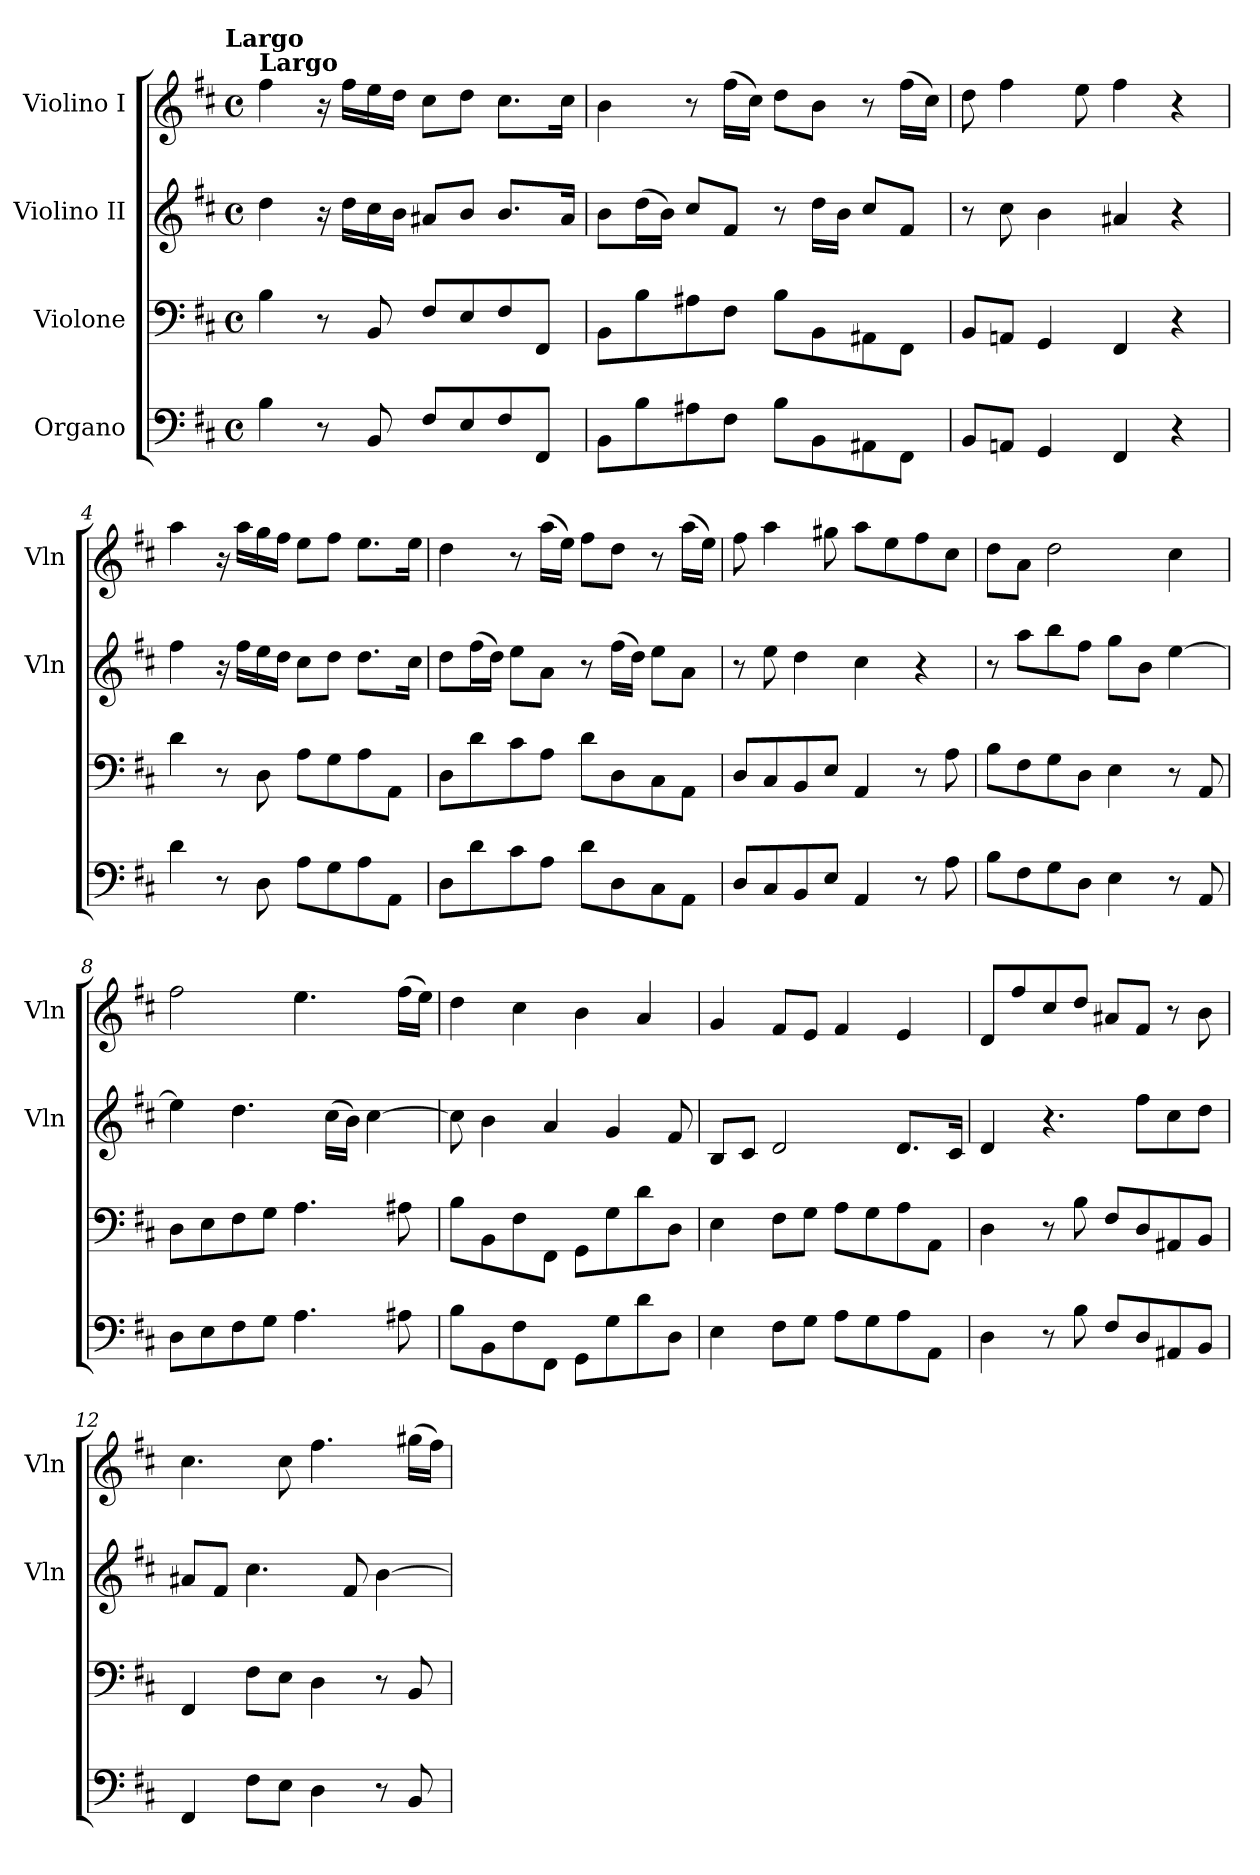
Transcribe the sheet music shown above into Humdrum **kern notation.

**kern	**kern	**kern	**kern
*part4	*part3	*part2	*part1
*staff4	*staff3	*staff2	*staff1
*I"Organo	*I"Violone	*I"Violino II	*I"Violino I
*	*	*I'Vln	*I'Vln
*clefF4	*clefF4	*clefG2	*clefG2
*k[f#c#]	*k[f#c#]	*k[f#c#]	*k[f#c#]
*b:	*b:	*b:	*b:
!!LO:TX:omd:t=Largo
*M4/4	*M4/4	*M4/4	*M4/4
*met(c)	*met(c)	*met(c)	*met(c)
*MM46	*MM46	*MM46	*MM46
=1	=1	=1	=1
!	!	!	!LO:TX:a:B:t=Largo
4B	4B	4dd	4ff#
8r	8r	16r	16r
.	.	16ddLL	16ff#LL
8BB	8BB	16cc#	16ee
.	.	16bJJ	16ddJJ
8F#L	8F#L	8a#XL	8cc#L
8E	8E	8bJ	8ddJ
8F#	8F#	8.bL	8.cc#L
8FF#J	8FF#J	.	.
.	.	16a#Jk	16cc#Jk
=2	=2	=2	=2
8BBL	8BBL	8bL	4b
8B	8B	(16ddL	.
.	.	16bJJ)	.
8A#X	8A#X	8cc#L	8r
8F#J	8F#J	8f#J	(16ff#LL
.	.	.	16cc#JJ)
8BL	8BL	8r	8ddL
8BB	8BB	16ddLL	8bJ
.	.	16bJJ	.
8AA#X	8AA#X	8cc#L	8r
8FF#J	8FF#J	8f#J	(16ff#LL
.	.	.	16cc#JJ)
=3	=3	=3	=3
8BBL	8BBL	8r	8dd
8AAnJ	8AAnJ	8cc#	4ff#
4GG	4GG	4b	.
.	.	.	8ee
4FF#	4FF#	4a#X	4ff#
4r	4r	4r	4r
=4	=4	=4	=4
4d	4d	4ff#	4aa
8r	8r	16r	16r
.	.	16ff#LL	16aaLL
8D	8D	16ee	16gg
.	.	16ddJJ	16ff#JJ
8AL	8AL	8cc#L	8eeL
8G	8G	8ddJ	8ff#J
8A	8A	8.ddL	8.eeL
8AAJ	8AAJ	.	.
.	.	16cc#Jk	16eeJk
=5	=5	=5	=5
8DL	8DL	8ddL	4dd
8d	8d	(16ff#L	.
.	.	16ddJJ)	.
8c#	8c#	8eeL	8r
8AJ	8AJ	8aJ	(16aaLL
.	.	.	16eeJJ)
8dL	8dL	8r	8ff#L
8D	8D	(16ff#LL	8ddJ
.	.	16ddJJ)	.
8C#	8C#	8eeL	8r
8AAJ	8AAJ	8aJ	(16aaLL
.	.	.	16eeJJ)
=6	=6	=6	=6
8DL	8DL	8r	8ff#
8C#	8C#	8ee	4aa
8BB	8BB	4dd	.
8EJ	8EJ	.	8gg#X
4AA	4AA	4cc#	8aaL
.	.	.	8ee
8r	8r	4r	8ff#
8A	8A	.	8cc#J
=7	=7	=7	=7
8BL	8BL	8r	8ddL
8F#	8F#	8aaL	8aJ
8G	8G	8bb	2dd
8DJ	8DJ	8ff#J	.
4E	4E	8ggL	.
.	.	8bJ	.
8r	8r	[4ee	4cc#
8AA	8AA	.	.
=8	=8	=8	=8
8DL	8DL	4ee]	2ff#
8E	8E	.	.
8F#	8F#	4.dd	.
8GJ	8GJ	.	.
4.A	4.A	.	4.ee
.	.	(16cc#LL	.
.	.	16bJJ)	.
.	.	[4cc#	.
8A#X	8A#X	.	(16ff#LL
.	.	.	16eeJJ)
=9	=9	=9	=9
8BL	8BL	8cc#]	4dd
8BB	8BB	4b	.
8F#	8F#	.	4cc#
8FF#J	8FF#J	4a	.
8GGL	8GGL	.	4b
8G	8G	4g	.
8d	8d	.	4a
8DJ	8DJ	8f#	.
=10	=10	=10	=10
4E	4E	8BL	4g
.	.	8c#J	.
8F#L	8F#L	2d	8f#L
8GJ	8GJ	.	8eJ
8AL	8AL	.	4f#
8G	8G	.	.
8A	8A	8.dL	4e
8AAJ	8AAJ	.	.
.	.	16c#Jk	.
=11	=11	=11	=11
4D	4D	4d	8dL
.	.	.	8ff#
8r	8r	4.r	8cc#
8B	8B	.	8ddJ
8F#L	8F#L	.	8a#XL
8D	8D	8ff#L	8f#J
8AA#X	8AA#X	8cc#	8r
8BBJ	8BBJ	8ddJ	8b
=12	=12	=12	=12
4FF#	4FF#	8a#XL	4.cc#
.	.	8f#J	.
8F#L	8F#L	4.cc#	.
8EJ	8EJ	.	8cc#
4D	4D	.	4.ff#
.	.	8f#	.
8r	8r	[4b	.
8BB	8BB	.	(16gg#XLL
.	.	.	16ff#JJ)
=	=	=	=
*-	*-	*-	*-
